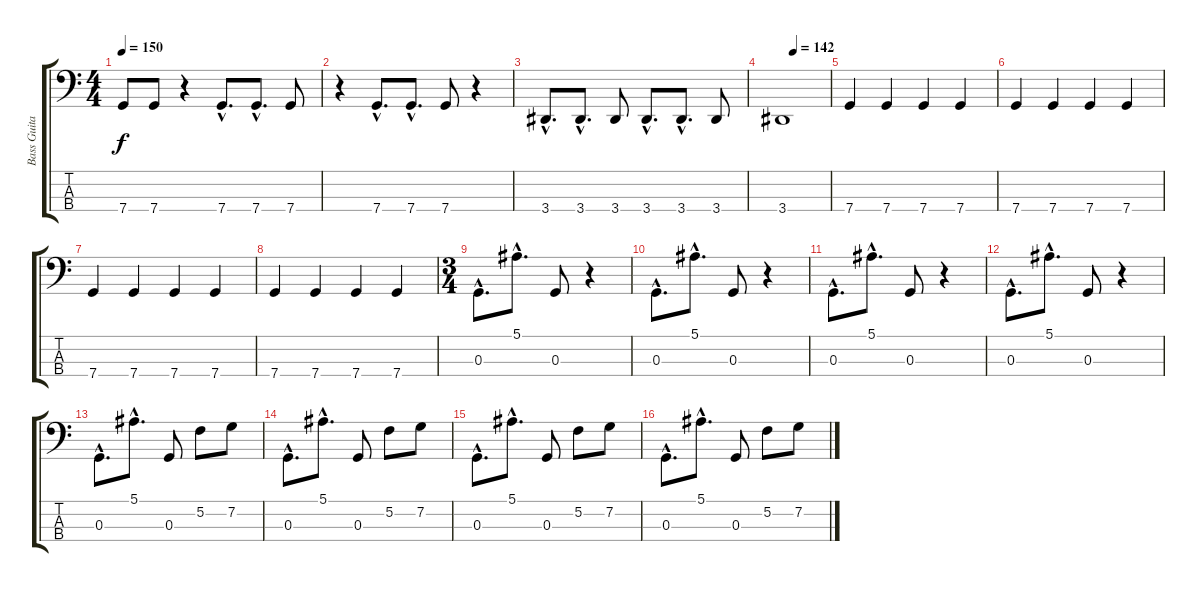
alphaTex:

\track ("Bass Guitar" "Bass Guita") {instrument electricbasspick}
\staff {score tabs}
\tuning (F2 C2 G1 C1) {hide}
\ts (4 4)
\tempo 150
\clef f4
\ks c
7.4{t}.8{dy f} 7.4.8 r.4 7.4{hac}.8{d} 7.4{hac}.8{d} 7.4.8 |
r.4 7.4{hac}.8{d} 7.4{hac}.8{d} 7.4.8 r.4 |
3.4{hac}.8{d} 3.4{hac}.8{d} 3.4.8 3.4{hac}.8{d} 3.4{hac}.8{d} 3.4.8 |
\tempo (142 0.25)
3.4.1 |
7.4.4 7.4.4 7.4.4 7.4.4 |
7.4.4 7.4.4 7.4.4 7.4.4 |
7.4.4 7.4.4 7.4.4 7.4.4 |
7.4.4 7.4.4 7.4.4 7.4.4 |
\ts (3 4)
0.3{hac}.8{d} 5.1{hac}.8{d} 0.3.8 r.4 |
0.3{hac}.8{d} 5.1{hac}.8{d} 0.3.8 r.4 |
0.3{hac}.8{d} 5.1{hac}.8{d} 0.3.8 r.4 |
0.3{hac}.8{d} 5.1{hac}.8{d} 0.3.8 r.4 |
0.3{hac}.8{d} 5.1{hac}.8{d} 0.3.8 5.2.8 7.2.8 |
0.3{hac}.8{d} 5.1{hac}.8{d} 0.3.8 5.2.8 7.2.8 |
0.3{hac}.8{d} 5.1{hac}.8{d} 0.3.8 5.2.8 7.2.8 |
0.3{hac}.8{d} 5.1{hac}.8{d} 0.3.8 5.2.8 7.2.8
